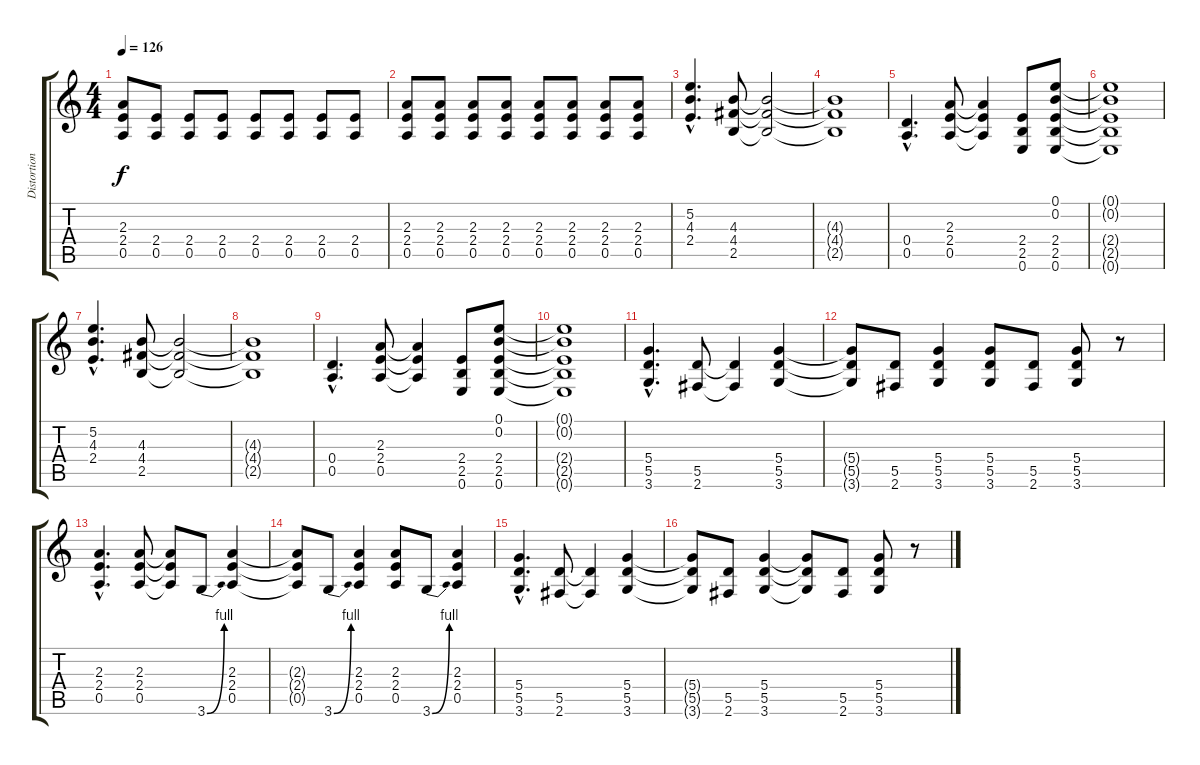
\track ("Distortion Guitar 2" "Distortion") {instrument distortionguitar}
\staff {score tabs}
\tuning (E4 B3 G3 D3 A2 E2) {hide}
\ts (4 4)
\tempo 126
\clef g2
\ks c
(2.3 2.4 0.5).8{dy f} (2.4 0.5).8 (2.4 0.5).8 (2.4 0.5).8 (2.4 0.5).8 (2.4 0.5).8 (2.4 0.5).8 (2.4 0.5).8 |
(2.3 2.4 0.5).8 (2.3 2.4 0.5).8 (2.3 2.4 0.5).8 (2.3 2.4 0.5).8 (2.3 2.4 0.5).8 (2.3 2.4 0.5).8 (2.3 2.4 0.5).8 (2.3 2.4 0.5).8 |
(5.2{hac} 4.3{hac} 2.4{hac}).4{d} (4.3 4.4 2.5).8 (4.3{t} 4.4{t} 2.5{t}).2 |
(4.3{t} 4.4{t} 2.5{t}).1 |
(0.4{hac} 0.5{hac}).4{d} (2.3 2.4 0.5).8 (2.3{t} 2.4{t} 0.5{t}).4 (2.4 2.5 0.6).8 (0.1 0.2 2.4 2.5 0.6).8 |
(0.1{t} 0.2{t} 2.4{t} 2.5{t} 0.6{t}).1 |
(5.2{hac} 4.3{hac} 2.4{hac}).4{d} (4.3 4.4 2.5).8 (4.3{t} 4.4{t} 2.5{t}).2 |
(4.3{t} 4.4{t} 2.5{t}).1 |
(0.4{hac} 0.5{hac}).4{d} (2.3 2.4 0.5).8 (2.3{t} 2.4{t} 0.5{t}).4 (2.4 2.5 0.6).8 (0.1 0.2 2.4 2.5 0.6).8 |
(0.1{t} 0.2{t} 2.4{t} 2.5{t} 0.6{t}).1 |
(5.4{hac} 5.5{hac} 3.6{hac}).4{d} (5.5 2.6).8 (5.5{t} 2.6{t}).4 (5.4 5.5 3.6).4 |
(5.4{t} 5.5{t} 3.6{t}).8 (5.5 2.6).8 (5.4 5.5 3.6).4 (5.4 5.5 3.6).8 (5.5 2.6).8 (5.4 5.5 3.6).8 r.8 |
(2.3{hac} 2.4{hac} 0.5{hac}).4{d} (2.3 2.4 0.5).8 (2.3{t} 2.4{t} 0.5{t}).8 3.6{be (bend 0 0 60 4)}.8 (2.3 2.4 0.5).4 |
(2.3{t} 2.4{t} 0.5{t}).8 3.6{be (bend 0 0 60 4)}.8 (2.3 2.4 0.5).4 (2.3 2.4 0.5).8 3.6{be (bend 0 0 60 4)}.8 (2.3 2.4 0.5).4 |
(5.4{hac} 5.5{hac} 3.6{hac}).4{d} (5.5 2.6).8 (5.5{t} 2.6{t}).4 (5.4 5.5 3.6).4 |
(5.4{t} 5.5{t} 3.6{t}).8 (5.5 2.6).8 (5.4 5.5 3.6).4 (5.4{t} 5.5{t} 3.6{t}).8 (5.5 2.6).8 (5.4 5.5 3.6).8 r.8
